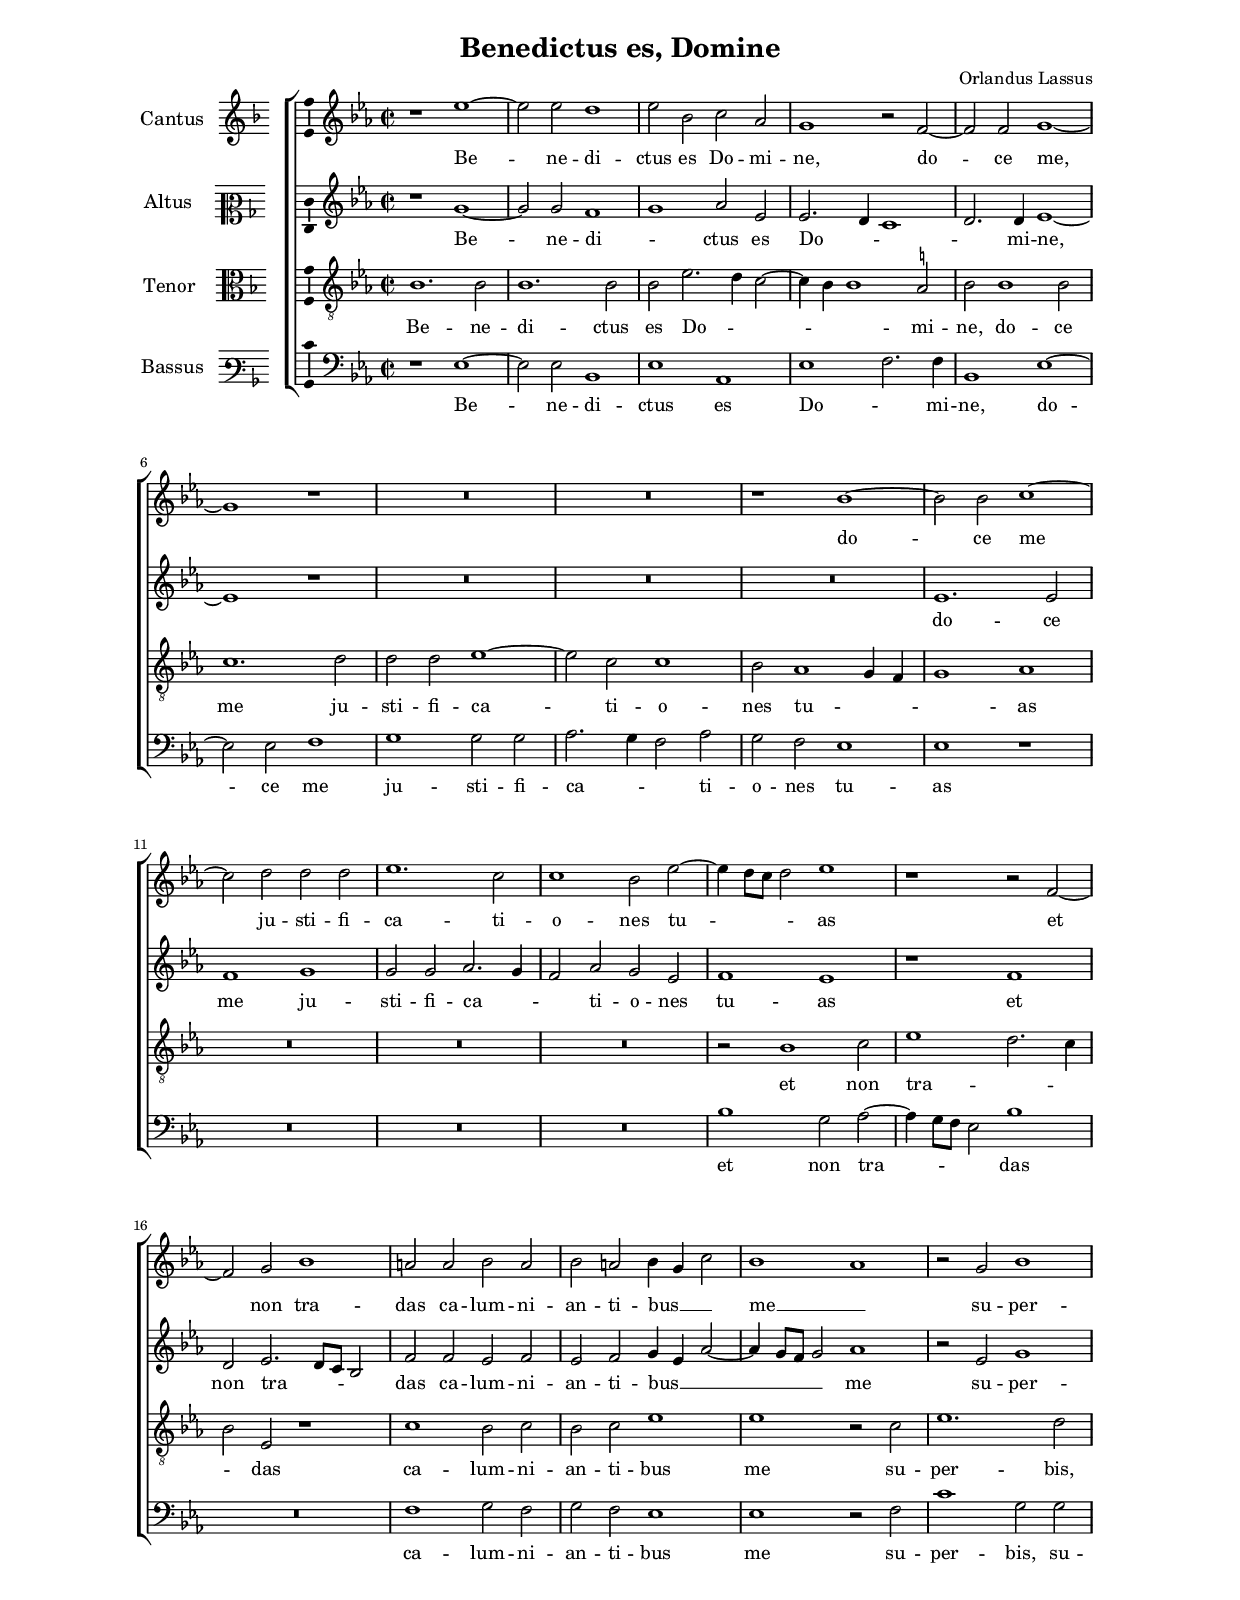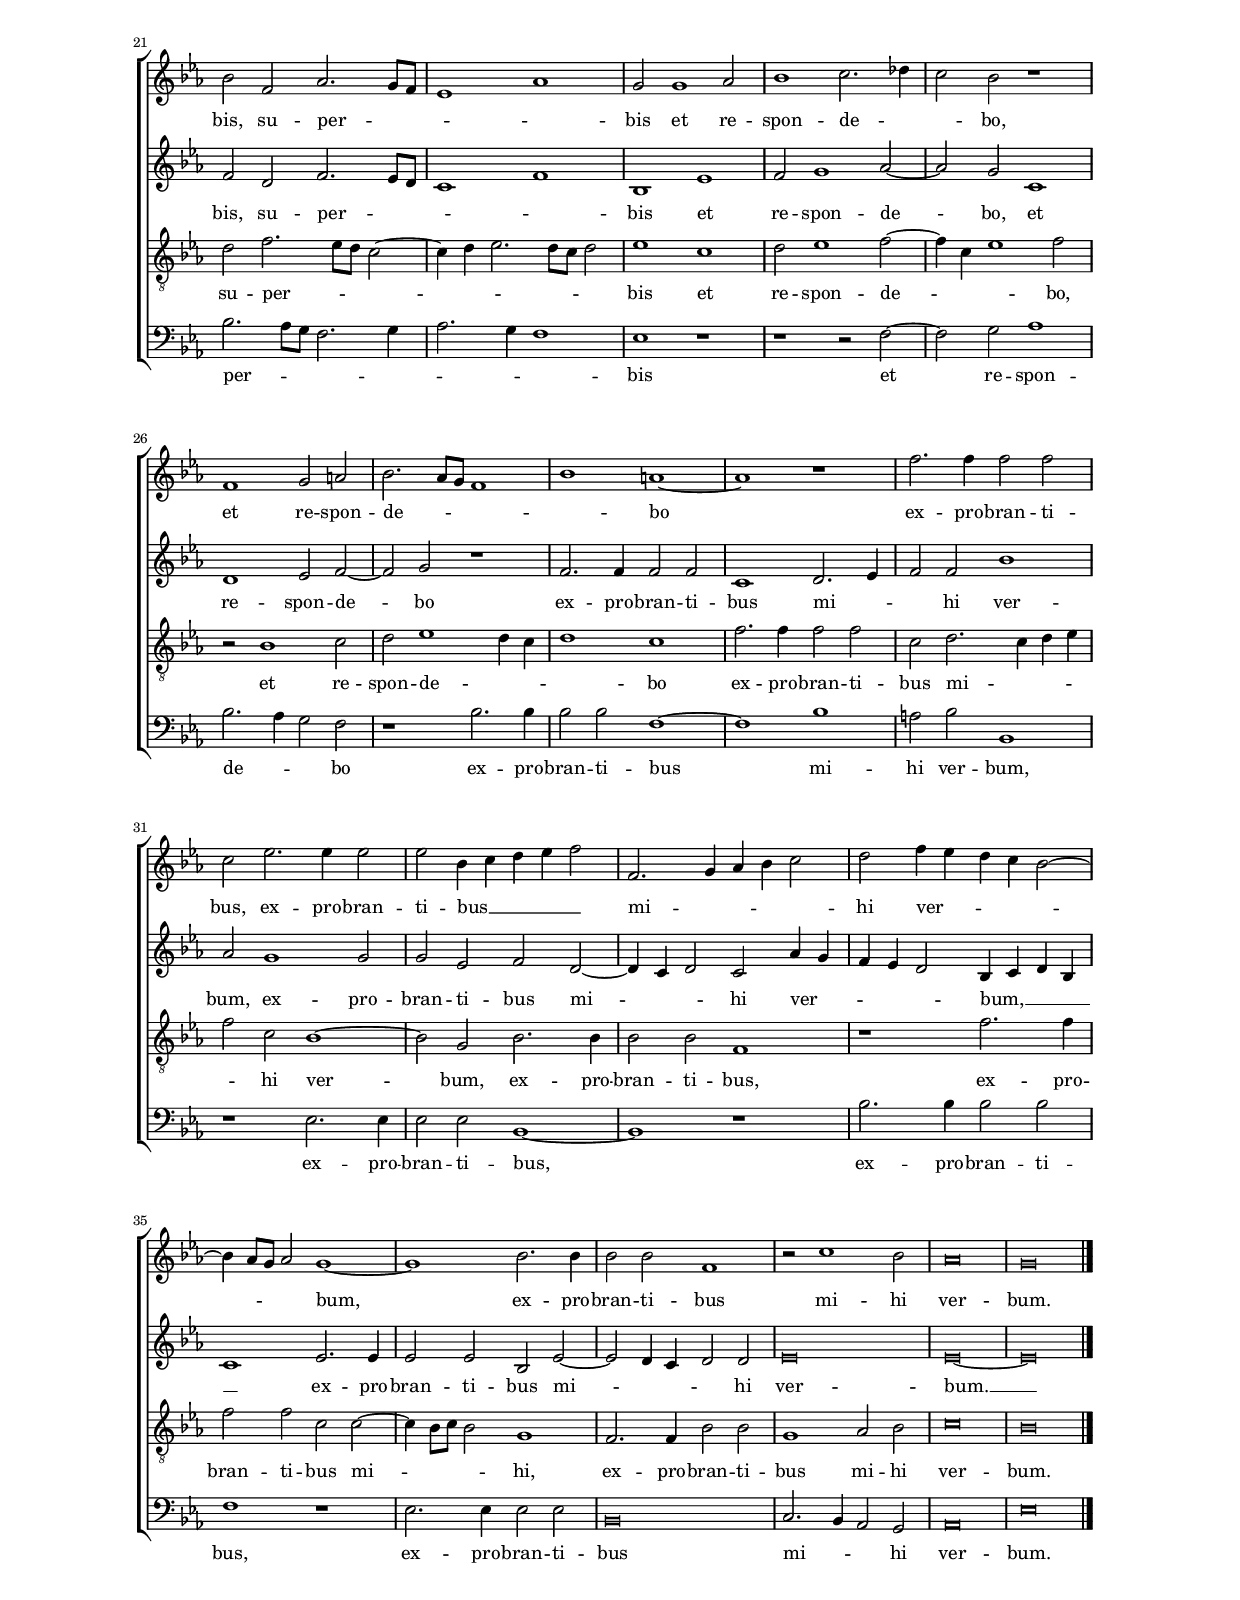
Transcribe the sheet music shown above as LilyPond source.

\header
{
  title="Benedictus es, Domine"
  composer="Orlandus Lassus"
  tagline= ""
}

\version "2.22.0"
\include "deutsch.ly"
#(set-global-staff-size 15)
#(ly:set-option 'point-and-click #f)

	
global = {
	\key f \major
	\time 2/2 \set Score.measureLength = #(ly:make-moment 2/1)
    \set Score.tempoHideNote = ##t
    \tempo 2 = 92
	\skip 1*2*40 \bar "|."
	}

	ficta = { \once \set suggestAccidentals = ##t }
	
	forget = #(define-music-function (music) (ly:music?) #{
		\accidentalStyle forget
		$music
		\accidentalStyle default
		#})
    
    m = \melisma
    me = \melismaEnd


\paper
	{
	top-margin = 1.8 \cm
	bottom-margin = 1.8 \cm
	left-margin = 2.5 \cm
	right-margin = 2.5 \cm
	ragged-bottom = ##f
	ragged-last-bottom = ##f
	print-page-number = ##f
	system-system-spacing = #'((basic-distance . 18) (minimum-distance . 13) (padding . 7) (strechability . 70))
	systems-per-page = 4
%	min-systems-per-page = 3
	}


incipitcantus = \markup { \score {
	{
	\set Staff.instrumentName = \markup { \fontsize #1 "Cantus" }
	\key f \major
	\clef violin
	s4 \bar ""
	}
	\layout  {
	raggedright = ##t
    indent = 1.5 \cm
	line-width = 1\cm
	\context { \Staff \remove Time_signature_engraver }
	\override Staff.Clef.Y-extent = #'(0 . 0)
	}} \hspace #1 }
	
      
incipitaltus = \markup { \score {
	{
	\set Staff.instrumentName = \markup { \fontsize #1 "Altus" }
	\key f \major
	\clef mezzosoprano
	s4 \bar ""
	}
	\layout  {
	raggedright = ##t
    indent = 1.5 \cm
	line-width = 1\cm
	\context { \Staff \remove Time_signature_engraver }
	\override Staff.Clef.Y-extent = #'(0 . 0)
	}} \hspace #1 }


incipittenor = \markup { \score {
	{
	\set Staff.instrumentName = \markup { \fontsize #1 "Tenor" }
	\key f \major
	\clef alto
	s4 \bar ""
	}
	\layout  {
	raggedright = ##t
    indent = 1.5 \cm
	line-width = 1\cm
	\context { \Staff \remove Time_signature_engraver }
	\override Staff.Clef.Y-extent = #'(0 . 0)
	}} \hspace #1 }


incipitbassus = \markup { \score {
	{
	\set Staff.instrumentName = \markup { \fontsize #1 "Bassus" }
	\key f \major
	\clef varbaritone
	s4 \bar ""
	}
	\layout  {
	raggedright = ##t
    indent = 1.5 \cm
	line-width = 1\cm
	\context { \Staff \remove Time_signature_engraver }
	\override Staff.Clef.Y-extent = #'(0 . 0)
	}} \hspace #1 }


cantus =  \relative c''
	{
	r1 f~
	f2 f e1
	f2 c d b
	a1 r2 g~
%5
	g2 g a1~ |
	a1 r
	R\breve
	R\breve
	r1 c~
%10
	c2 c d1~ |
	d2 e e e
	f1. d2
	d1 c2 f~
	f4 \m e8 d e2 \me f1
%15
	r1 r2 g,~ |
	g2 a c1
	h2 h c h
	c2 h c4 \m a d2 \me
	c1 \m b \me
%20
	r2 a c1 |
	c2 g b2. \m a8 g
	f1 b \me
	a2 a1 b2
	c1 d2. \m es4
%25
	d2 \me c r1 |
	g1 a2 h
	c2. \m b8 a g1
	c1 \me h~
	h1 r
%30
	g'2. g4 g2 g |
	d2 f2. f4 f2
	f2 c4 \m d e f g2 \me
	g,2. \m a4 b c d2 \me
	e2 g4 \m f e d c2~
%35
	c4 b8 a b2 \me a1~ |
	a1 c2. c4
	c2 c g1
	r2 d'1 c2
	b\breve
%40
	a\breve |
	}


altus =  \relative c'
	{
	r1 a'~
	a2 a g1 \m
	a1 \me b2 f
	f2. \m e4 d1
%5
	e2. \me e4 f1~ |
	f1 r
	R\breve
	R\breve
	R\breve
%10
	f1. f2 |
	g1 a
	a2 a b2. \m a4
	g2 \me b a f
	g1 f
%15
	r1 g |
	e2 f2. \m e8 d c2 \me
	g'2 g f g
	f2 g a4 \m f b2~
	b4 a8 g a2 \me b1
%20
	r2 f a1 |
	g2 e g2. \m f8 e
	d1 g \me
	c,1 f
	g2 a1 b2~
%25
	b2 a d,1 |
	e1 f2 g~
	g2 a r1
	g2. g4 g2 g
	d1 e2. \m f4
%30
	g2 \me g c1 |
	b2 a1 a2
	a2 f g e~
	e4 \m d e2 \me d b'4 \m a
	g4 f e2 \me c4 \m d e c
%35
	d1 \me f2. f4 |
	f2 f c f~
	f2 \m e4 d e2 \me e
	f\breve
	f\breve~
%40
	f\breve |
	}


tenor =  \relative c'
	{
	c1. c2
	c1. c2
	c2 f2. \m e4 d2~
	d4 c c1 \me \ficta h2
%5
	c2 c1 c2 |
	d1. e2
	e2 e f1~
	f2 d d1
	c2 b1 \m a4 g
%10
	a1 \me b | 
	R\breve
	R\breve
	R\breve
	r2 c1 d2
%15
	f1 \m e2. d4 |
	c2 \me f, r1
	d'1 c2 d
	c2 d f1
	f1 r2 d
%20
	f1. e2 |
	e2 g2. \m f8 e d2~
	d4 e f2. e8 d e2 \me
	f1 d
	e2 f1 g2~
%25
	g4 \m d f1 \me g2 |
	r2 c,1 d2
	e2 f1 \m e4 d
	e1 \me d
	g2. g4 g2 g
%30
	d2 e2. \m d4 e f |
	g2 \me d c1~
	c2 a c2. c4
	c2 c g1
	r1 g'2. g4
%35
	g2 g d d~ |
	d4 \m c8 d c2 \me a1
	g2. g4 c2 c
	a1 b2 c
	d\breve
%40
	c\breve |
	}


bassus  =  \relative c
	{
	r1 f~
	f2 f c1
	f1 b,
	f'1 \m g2. \me g4
%5
	c,1 f~ |
	f2 f g1
	a1 a2 a
	b2. \m a4 g2 \me b
	a2 g f1
%10
	f1 r |
	R\breve
	R\breve
	R\breve
	c'1 a2 b~
%15
	b4 \m a8 g f2 \me c'1 |
	R\breve
	g1 a2 g
	a2 g f1
	f1 r2 g
%20
	d'1 a2 a |
	c2. \m b8 a g2. a4
	b2. a4 g1 \me
	f1 r
	r1 r2 g~
%25
	g2 a b1 |
	c2. \m b4 a2 \me g
	r1 c2. c4
	c2 c g1~
	g1 c
%30
	h2 c c,1 |
	r1 f2. f4
	f2 f c1~
	c1 r
	c'2. c4 c2 c
%35
	g1 r |
	f2. f4 f2 f
	c\breve
	d2. \m c4 b2 \me a
	b\breve
%40
	f'\breve |
	}
	
lyricscantus = \lyricmode {
	Be -- ne -- di -- ctus es Do -- mi -- ne,
	do -- ce me,
	do -- ce me ju -- sti -- fi -- ca -- ti -- o -- nes tu -- as
	et non tra -- das ca -- lum -- ni -- an -- ti -- bus __ me __
	su -- per -- bis,
	su -- per -- bis
	et re -- spon -- de -- bo,
	et re -- spon -- de -- bo ex -- pro -- bran -- ti -- bus,
	ex -- pro -- bran -- ti -- bus __ mi -- hi ver -- bum,
	ex -- pro -- bran -- ti -- bus mi -- hi ver -- bum.
	}


lyricsaltus = \lyricmode {
	Be -- ne -- di -- ctus es Do -- mi -- ne,
	do -- ce me ju -- sti -- fi -- ca -- ti -- o -- nes tu -- as
	et non tra -- das ca -- lum -- ni -- an -- ti -- bus __ me
	su -- per -- bis,
	su -- per -- bis
	et re -- spon -- de -- bo,
	et re -- spon -- de -- bo ex -- pro -- bran -- ti -- bus mi -- hi ver -- bum,
	ex -- pro -- bran -- ti -- bus mi -- hi ver -- bum, __
	ex -- pro -- bran -- ti -- bus mi -- hi ver -- bum. __
	}
	

lyricstenor = \lyricmode {
	Be -- ne -- di -- ctus es Do -- mi -- ne,
	do -- ce me ju -- sti -- fi -- ca -- ti -- o -- nes tu -- as
	et non tra -- das ca -- lum -- ni -- an -- ti -- bus me
	su -- per -- bis,
	su -- per -- bis
	et re -- spon -- de -- bo,
	et re -- spon -- de -- bo ex -- pro -- bran -- ti -- bus mi -- hi ver -- bum,
	ex -- pro -- bran -- ti -- bus,
	ex -- pro -- bran -- ti -- bus mi -- hi,
	ex -- pro -- bran -- ti -- bus mi -- hi ver -- bum.
	}


lyricsbassus = \lyricmode {
	Be -- ne -- di -- ctus es Do -- mi -- ne,
	do -- ce me ju -- sti -- fi -- ca -- ti -- o -- nes tu -- as
	et non tra -- das ca -- lum -- ni -- an -- ti -- bus me
	su -- per -- bis,
	su -- per -- bis
	et re -- spon -- de -- bo ex -- pro -- bran -- ti -- bus mi -- hi ver -- bum,
	ex -- pro -- bran -- ti -- bus,
	ex -- pro -- bran -- ti -- bus,
	ex -- pro -- bran -- ti -- bus mi -- hi ver -- bum.
	}
	

\score
{  
    \transpose f es {
	\new ChoirStaff \with { \override StaffGrouper.staff-staff-spacing.basic-distance = #12 }
	<<
	
	\new Staff << \global
	\new Voice="v1" {
		\set Staff.instrumentName=\incipitcantus
		\set Staff.midiInstrument = "reed organ"
		\clef "treble"
		\cantus }
	\new Lyrics \lyricsto "v1" {\lyricscantus }
	>>
	
	
	\new Staff << \global
	\new Voice="v2" {
		\set Staff.instrumentName=\incipitaltus
		\set Staff.midiInstrument = "reed organ"
		\clef "treble" 
		\altus}
	\new Lyrics \lyricsto "v2" {\lyricsaltus }
	>>

	
	\new Staff << \global
	\new Voice="v3" {
		\set Staff.instrumentName=\incipittenor
		\set Staff.midiInstrument = "reed organ"
		\clef "G_8"
		\tenor }
	\new Lyrics \lyricsto "v3" {\lyricstenor }
	>>
	
	
	\new Staff << \global
	\new Voice="v4" {
		\set Staff.instrumentName=\incipitbassus
		\set Staff.midiInstrument = "reed organ"
		\clef "bass" 
		\bassus }
	\new Lyrics \lyricsto "v4" {\lyricsbassus}
	>>
	
	>>
    }
		
	\layout
	{
	indent = 2.5 \cm
	\context { \Staff \override TimeSignature.break-visibility = #end-of-line-invisible }
    \context { \Lyrics \override VerticalAxisGroup.nonstaff-relatedstaff-spacing.padding = #1.2 }
    \context { \Staff \consists "Ambitus_engraver" }
	\context { \Score \override BarNumber.padding = #2 }
	\context { \Voice \override NoteHead.style = #'baroque }
	}
	
\midi
	{
	}
	
}


% EOF
